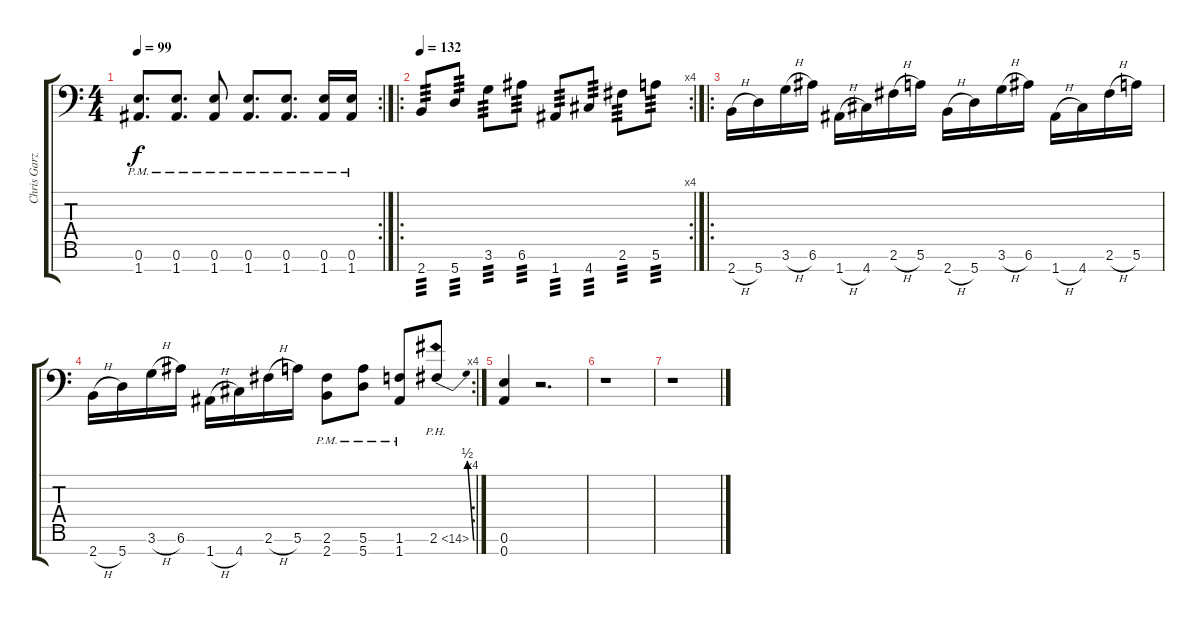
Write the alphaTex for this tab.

\track ("Chris Garza" "Chris Garz") {instrument distortionguitar}
\staff {score tabs}
\tuning (E4 B3 G3 D3 A2 E2 A1) {hide}
\rc 2
\ts (4 4)
\tempo 99
\clef f4
\ks c
(0.6{pm} 1.7{pm}).8{d dy f} (0.6{pm} 1.7{pm}).8{d} (0.6{pm} 1.7{pm}).8 (0.6{pm} 1.7{pm}).8{d} (0.6{pm} 1.7{pm}).8{d} (0.6{pm} 1.7{pm}).16 (0.6{pm} 1.7{pm}).16 |
\ro
\rc 4
\tempo 132
2.7.8{tp 3} 5.7.8{tp 3} 3.6.8{tp 3} 6.6.8{tp 3} 1.7.8{tp 3} 4.7.8{tp 3} 2.6.8{tp 3} 5.6.8{tp 3} |
\ro
2.7{h}.16 5.7.16 3.6{h}.16 6.6.16 1.7{h}.16 4.7.16 2.6{h}.16 5.6.16 2.7{h}.16 5.7.16 3.6{h}.16 6.6.16 1.7{h}.16 4.7.16 2.6{h}.16 5.6.16 |
\rc 4
2.7{h}.16 5.7.16 3.6{h}.16 6.6.16 1.7{h}.16 4.7.16 2.6{h}.16 5.6.16 (2.6{pm} 2.7{pm}).8 (5.6{pm} 5.7{pm}).8 (1.6{pm} 1.7{pm}).8 2.6{be (bend 0 0 60 2) ph 12}.8 |
(0.6 0.7).4 r.2{d} |
r.1 |
r.1
